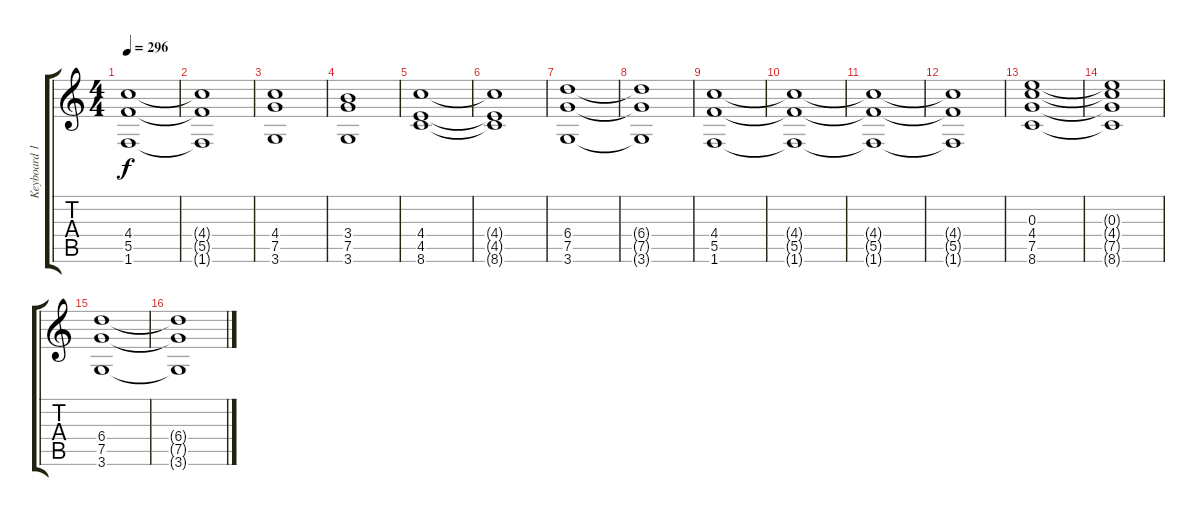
\track ("Keyboard 1 Andre Matos" "Keyboard 1") {instrument stringensemble1}
\staff {score tabs}
\tuning (A6 C6 E5 Ab4 C4 E3) {hide}
\ts (4 4)
\tempo 296
\clef g2
\ks c
(4.4 5.5 1.6).1{dy f} |
(4.4{t} 5.5{t} 1.6{t}).1 |
(4.4 7.5 3.6).1 |
(3.4 7.5 3.6).1 |
(4.4 4.5 8.6).1 |
(4.4{t} 4.5{t} 8.6{t}).1 |
(6.4 7.5 3.6).1 |
(6.4{t} 7.5{t} 3.6{t}).1 |
(4.4 5.5 1.6).1 |
(4.4{t} 5.5{t} 1.6{t}).1 |
(4.4{t} 5.5{t} 1.6{t}).1 |
(4.4{t} 5.5{t} 1.6{t}).1 |
(0.3 4.4 7.5 8.6).1 |
(0.3{t} 4.4{t} 7.5{t} 8.6{t}).1 |
(6.4 7.5 3.6).1 |
(6.4{t} 7.5{t} 3.6{t}).1
